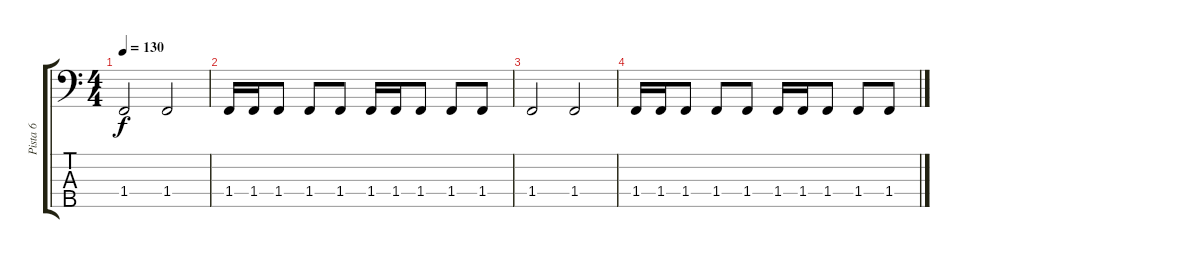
\track ("Pista 6" "Pista 6") {instrument electricbassfinger}
\staff {score tabs}
\tuning (G2 D2 A1 E1 B0) {hide}
\ts (4 4)
\tempo 130
\clef f4
\ks c
1.4.2{dy f} 1.4.2 |
1.4.16 1.4.16 1.4.8 1.4.8 1.4.8 1.4.16 1.4.16 1.4.8 1.4.8 1.4.8 |
1.4.2 1.4.2 |
1.4.16 1.4.16 1.4.8 1.4.8 1.4.8 1.4.16 1.4.16 1.4.8 1.4.8 1.4.8
